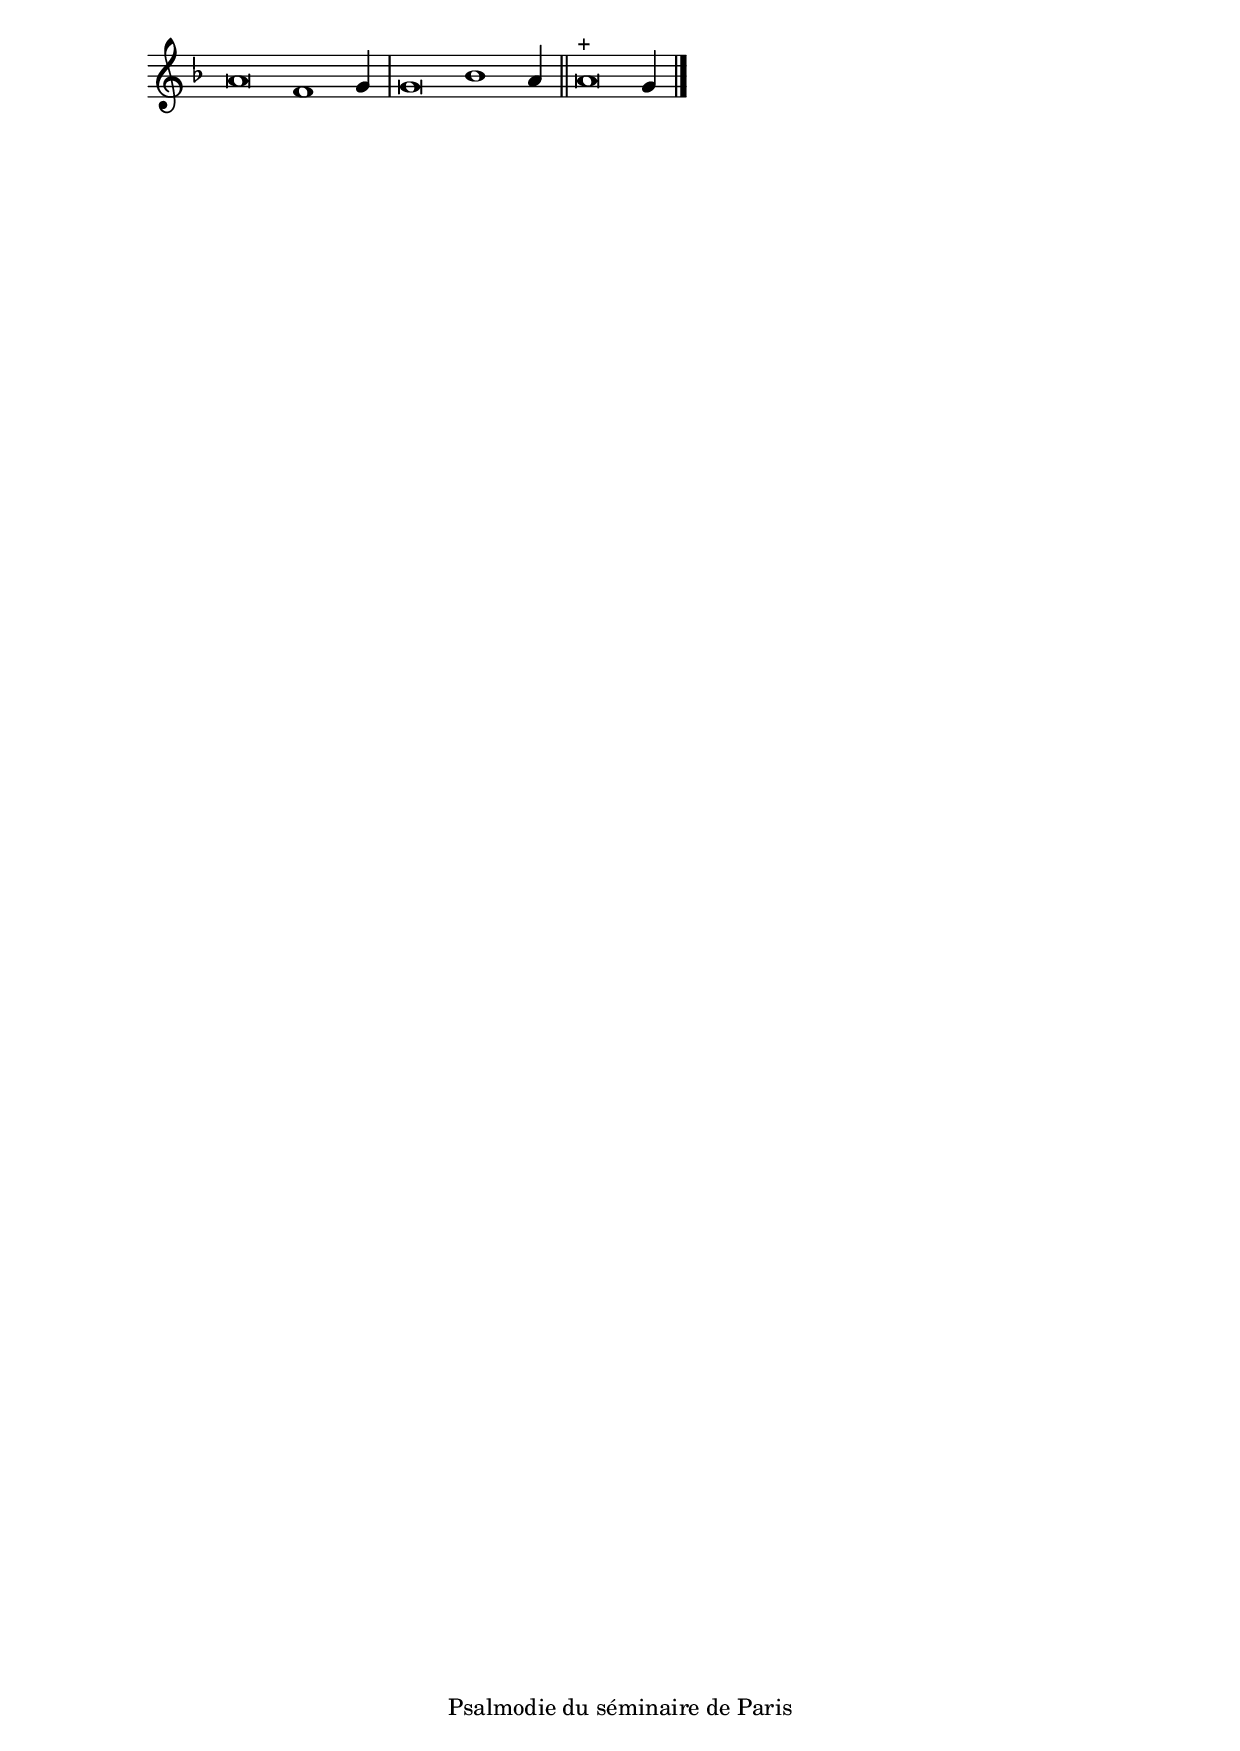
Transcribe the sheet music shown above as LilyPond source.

\version "2.20.0"
\language "italiano"

stemOff = \hide Staff.Stem
stemOn  = \undo \stemOff

\header {
  %title = "Psaume 125"
  %tagline = ##f
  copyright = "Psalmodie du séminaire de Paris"
}

\score {
  \new Staff \with { \remove "Time_signature_engraver" }
  \relative
  {
    \key fa \major
    \cadenzaOn
    \stemOff la'\breve fa1 \stemOn sol4
    \bar "|"
    \stemOff sol\breve sib1 \stemOn la4
    \bar "||"
    \stemOff la\breve^\markup{+} \stemOn sol4
    \bar "|."
  }
}